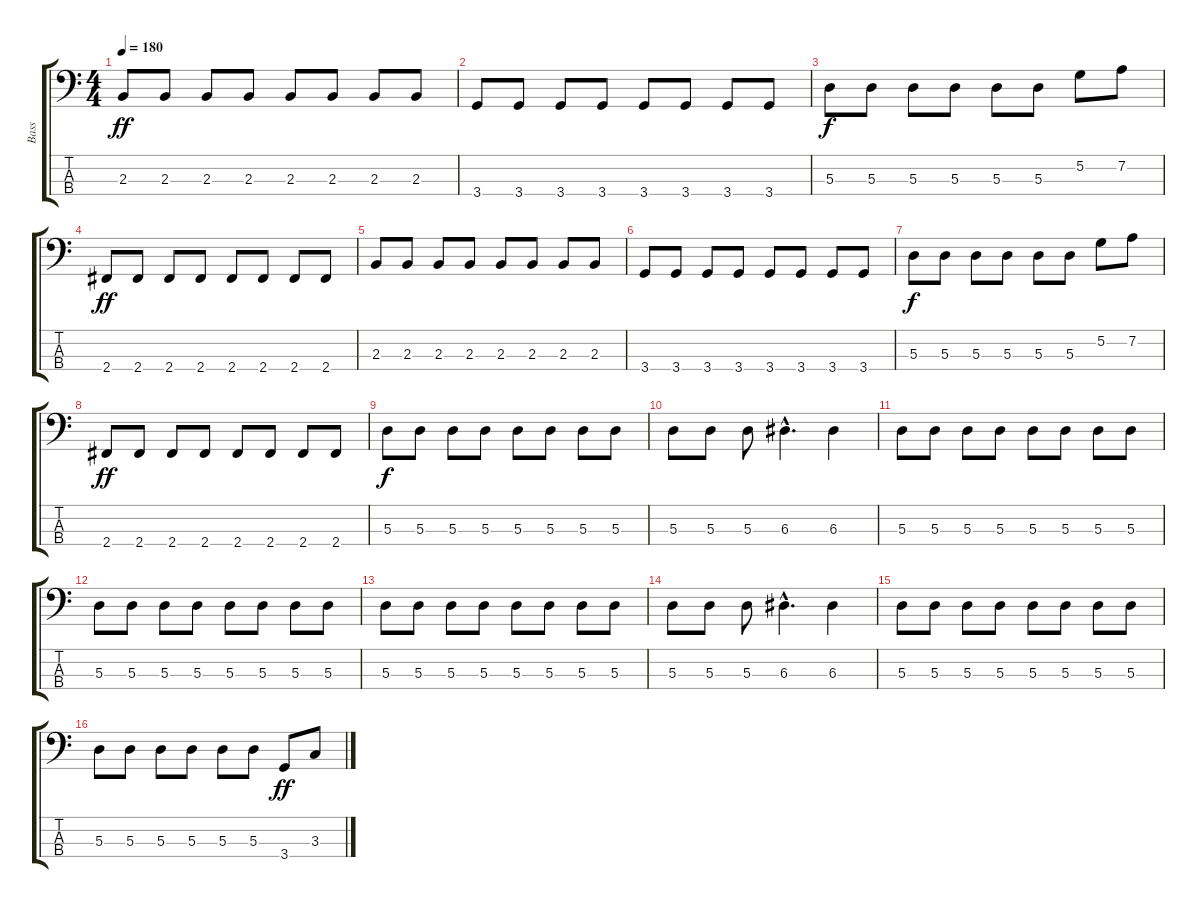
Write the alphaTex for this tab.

\track ("Bass" "Bass") {instrument electricbassfinger}
\staff {score tabs}
\tuning (G2 D2 A1 E1) {hide}
\ts (4 4)
\tempo 180
\clef f4
\ks c
2.3.8{dy ff} 2.3.8 2.3.8 2.3.8 2.3.8 2.3.8 2.3.8 2.3.8 |
3.4.8 3.4.8 3.4.8 3.4.8 3.4.8 3.4.8 3.4.8 3.4.8 |
5.3.8{dy f} 5.3.8 5.3.8 5.3.8 5.3.8 5.3.8 5.2.8 7.2.8 |
2.4.8{dy ff} 2.4.8 2.4.8 2.4.8 2.4.8 2.4.8 2.4.8 2.4.8 |
2.3.8 2.3.8 2.3.8 2.3.8 2.3.8 2.3.8 2.3.8 2.3.8 |
3.4.8 3.4.8 3.4.8 3.4.8 3.4.8 3.4.8 3.4.8 3.4.8 |
5.3.8{dy f} 5.3.8 5.3.8 5.3.8 5.3.8 5.3.8 5.2.8 7.2.8 |
2.4.8{dy ff} 2.4.8 2.4.8 2.4.8 2.4.8 2.4.8 2.4.8 2.4.8 |
5.3.8{dy f} 5.3.8 5.3.8 5.3.8 5.3.8 5.3.8 5.3.8 5.3.8 |
5.3.8 5.3.8 5.3.8 6.3{hac}.4{d} 6.3.4 |
5.3.8 5.3.8 5.3.8 5.3.8 5.3.8 5.3.8 5.3.8 5.3.8 |
5.3.8 5.3.8 5.3.8 5.3.8 5.3.8 5.3.8 5.3.8 5.3.8 |
5.3.8 5.3.8 5.3.8 5.3.8 5.3.8 5.3.8 5.3.8 5.3.8 |
5.3.8 5.3.8 5.3.8 6.3{hac}.4{d} 6.3.4 |
5.3.8 5.3.8 5.3.8 5.3.8 5.3.8 5.3.8 5.3.8 5.3.8 |
5.3.8 5.3.8 5.3.8 5.3.8 5.3.8 5.3.8 3.4.8{dy ff} 3.3.8
